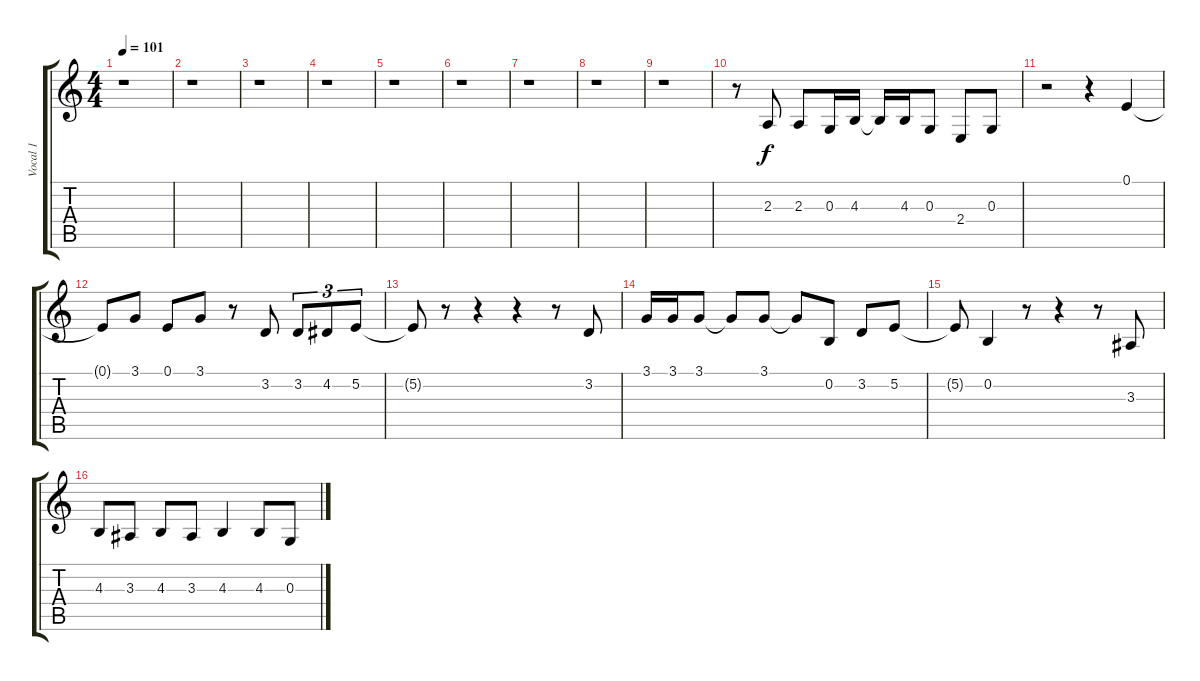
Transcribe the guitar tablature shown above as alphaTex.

\track ("Vocal 1" "Vocal 1") {instrument piccolo}
\staff {score tabs}
\tuning (E4 B3 G3 D3 A2 E2) {hide}
\ts (4 4)
\tempo 101
\clef g2
\ks c
r.1{dy f} |
r.1 |
r.1 |
r.1 |
r.1 |
r.1 |
r.1 |
r.1 |
r.1 |
r.8 2.3.8 2.3.8 0.3.16 4.3.16 4.3{t}.16 4.3.16 0.3.8 2.4.8 0.3.8 |
r.2 r.4 0.1.4 |
0.1{t}.8 3.1.8 0.1.8 3.1.8 r.8 3.2.8 3.2.8{tu (3 2)} 4.2.8{tu (3 2)} 5.2.8{tu (3 2)} |
5.2{t}.8 r.8 r.4 r.4 r.8 3.2.8 |
3.1.16 3.1.16 3.1.8 3.1{t}.8 3.1.8 3.1{t}.8 0.2.8 3.2.8 5.2.8 |
5.2{t}.8 0.2.4 r.8 r.4 r.8 3.3.8 |
4.3.8 3.3.8 4.3.8 3.3.8 4.3.4 4.3.8 0.3.8
